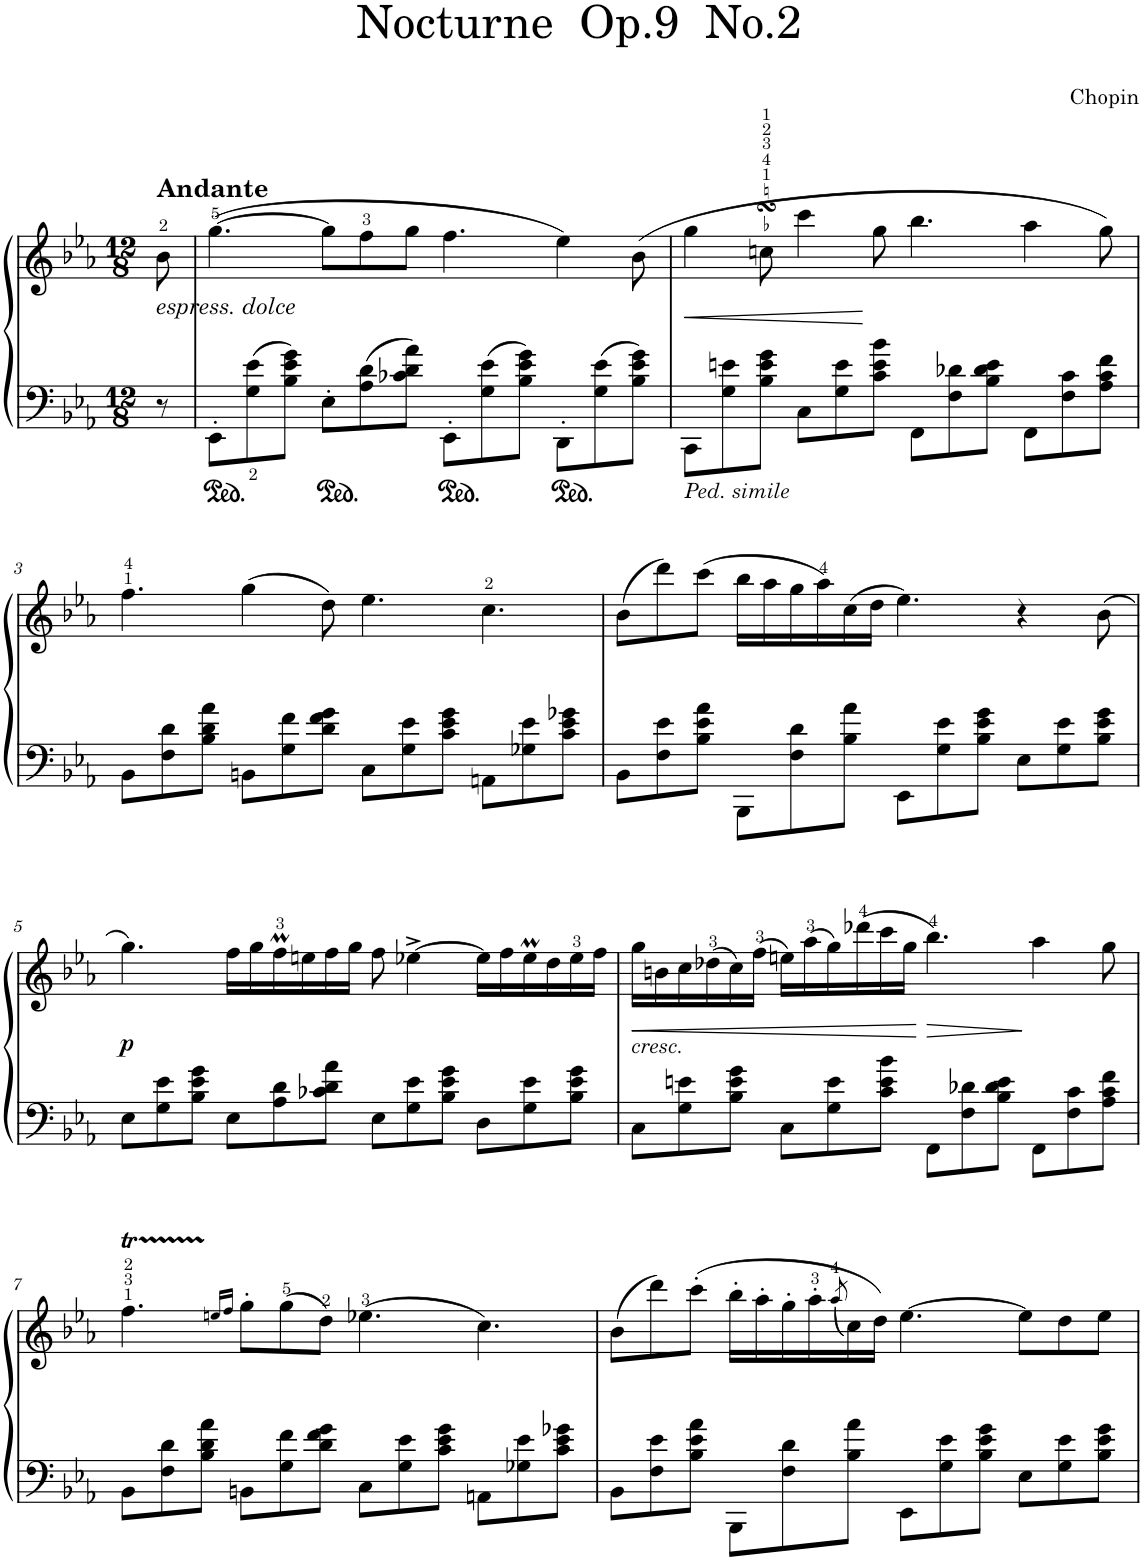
**kern	**kern	**dynam
*part1	*part1	*part1
*staff2	*staff1	*staff1/2
*I"Piano	*	*
*I'Pno.	*	*
*clefF4	*clefG2	*
*k[b-e-a-]	*k[b-e-a-]	*
*M12/8	*M12/8	*
=	=	=
!	!LO:TX:a:B:t=Andante	!
!	!LO:TX:b:i:t=espress. dolce	!
8r	8b-\	.
=1	=1	=1
8EE-'\L	([4.gg\	.
8G\ 8e-\	.	.
8B-\ 8e-\ 8g\J	.	.
8E-'\L	8gg\L]	.
8A-\ 8d\	8ff\	.
8c-X\ 8d\ 8a-\J	8gg\J	.
8EE-'\L	4.ff\	.
8G\ 8e-\	.	.
8B-\ 8e-\ 8g\J	.	.
8DD'\L	4ee-\)	.
8G\ 8e-\	.	.
8B-\ 8e-\ 8g\J	(8b-\	.
=2	=2	=2
!LO:TX:b:i:t=Ped. simile	!	!
!	!	!LO:HP:b
8CC\L	4gg\	<
8G\ 8en\	.	.
!	!LO:TURN:lacc=-	!
8B-\ 8e\ 8g\J	8ccnsSSS\	.
8C\L	4ccc\	.
8G\ 8e\	.	.
8c\ 8e\ 8b-\J	8gg\	[
8FF\L	4.bb-\	.
8F\ 8d-X\	.	.
8B-\ 8d-\ 8e\J	.	.
8FF\L	4aa-\	.
8F\ 8c\	.	.
8A-\ 8c\ 8f\J	8gg\)	.
!!LO:LB:g=z
=3	=3	=3
8BB-\L	4.ff\	.
8F\ 8d\	.	.
8B-\ 8d\ 8a-\J	.	.
8BBn\L	(4gg\	.
8G\ 8f\	.	.
8d\ 8f\ 8g\J	8dd\)	.
8C\L	4.ee-\	.
8G\ 8e-\	.	.
8c\ 8e-\ 8g\J	.	.
8AAn\L	4.cc\	.
8G-X\ 8e-\	.	.
8c\ 8e-\ 8g-X\J	.	.
=4	=4	=4
8BB-\L	(8b-\L	.
8F\ 8e-\	8ddd\)	.
8B-\ 8e-\ 8a-\J	(8ccc\J	.
8BBB-\L	16bb-\LL	.
.	16aa-\	.
8F\ 8d\	16gg\	.
.	16aa-\)	.
8B-\ 8a-\J	(16cc\	.
.	16dd\JJ	.
8EE-\L	4.ee-\)	.
8G\ 8e-\	.	.
8B-\ 8e-\ 8g\J	.	.
8E-\L	4r	.
8G\ 8e-\	.	.
8B-\ 8e-\ 8g\J	(8b-\	.
!!LO:LB:g=z
=5	=5	=5
!	!	!LO:DY:b
8E-\L	4.gg\)	p
8G\ 8e-\	.	.
8B-\ 8e-\ 8g\J	.	.
8E-\L	16ff\LL	.
.	16gg\	.
8A-\ 8d\	16ffM\	.
.	16een\	.
8c-X\ 8d\ 8a-\J	16ff\	.
.	16gg\JJ	.
8E-\L	8ff\	.
8G\ 8e-\	[4ee-X^\	.
8B-\ 8e-\ 8g\J	.	.
8D\L	16ee-\LL]	.
.	16ff\	.
8G\ 8e-\	16ee-M\	.
.	16dd\	.
8B-\ 8e-\ 8g\J	16ee-\	.
.	16ff\JJ	.
=6	=6	=6
!	!LO:TX:b:i:t=cresc.	!
!	!	!LO:HP:b
8C\L	16gg\LL	<
.	16bn\	.
8G\ 8en\	16cc\	.
.	(16dd-X\	.
8B-\ 8e\ 8g\J	16cc\)	.
.	(16ff\JJ	.
8C\L	16een\LL)	.
.	(16aa-\	.
8G\ 8e\	16gg\)	.
.	(16ddd-X\	.
8c\ 8e\ 8b-\J	16ccc\	.
.	16gg\JJ	.
!	!	!LO:HP:n=1:b
8FF\L	4.bb-\)	[ >
8F\ 8d-X\	.	.
8B-\ 8d-\ 8e\J	.	.
8FF\L	4aa-\	]
8F\ 8c\	.	.
8A-\ 8c\ 8f\J	8gg\	.
!!LO:LB:g=z
=7	=7	=7
8BB-\L	4.ffT\	.
8F\ 8d\	.	.
8B-\ 8d\ 8a-\J	.	.
.	16qeen/LL	.
.	16qff/JJ	.
8BBn\L	8gg'\L	.
8G\ 8f\	(8gg\	.
8d\ 8f\ 8g\J	8dd\J)	.
8C\L	(4.ee-X\	.
8G\ 8e-\	.	.
8c\ 8e-\ 8g\J	.	.
8AAn\L	4.cc\)	.
8G-X\ 8e-\	.	.
8c\ 8e-\ 8g-X\J	.	.
=8	=8	=8
8BB-\L	(8b-\L	.
8F\ 8e-\	8ddd\)	.
8B-\ 8e-\ 8a-\J	(8ccc'\J	.
8BBB-\L	16bb-'\LL	.
.	16aa-'\	.
8F\ 8d\	16gg'\	.
.	16aa-'\	.
.	(8qaa-/	.
8B-\ 8a-\J	16cc\)	.
.	16dd\JJ)	.
8EE-\L	[4.ee-\	.
8G\ 8e-\	.	.
8B-\ 8e-\ 8g\J	.	.
8E-\L	8ee-\L]	.
8G\ 8e-\	8dd\	.
8B-\ 8e-\ 8g\J	8ee-\J	.
=	=	=
*-	*-	*-
